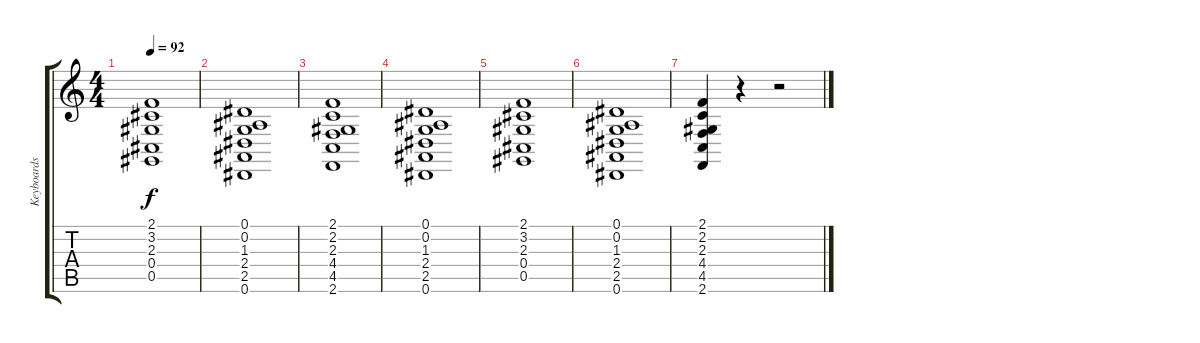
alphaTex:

\track ("Keyboards" "Keyboards") {instrument reedorgan}
\staff {score tabs}
\tuning (Eb4 Bb3 Gb3 Db3 Ab2 Eb2) {hide}
\ts (4 4)
\tempo 92
\clef g2
\ks c
(2.1 3.2 2.3 0.4 0.5).1{dy f} |
(0.1 0.2 1.3 2.4 2.5 0.6).1 |
(2.1 2.2 2.3 4.4 4.5 2.6).1 |
(0.1 0.2 1.3 2.4 2.5 0.6).1 |
(2.1 3.2 2.3 0.4 0.5).1 |
(0.1 0.2 1.3 2.4 2.5 0.6).1 |
(2.1 2.2 2.3 4.4 4.5 2.6).4 r.4 r.2
